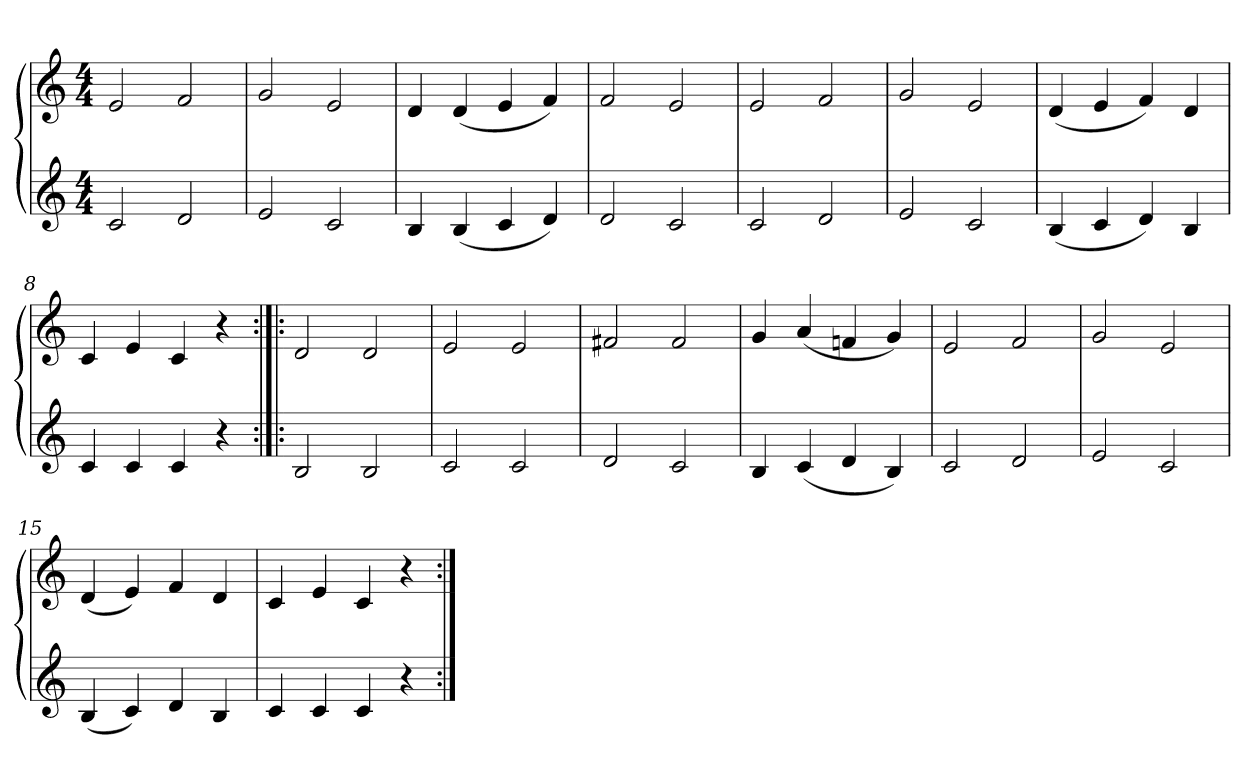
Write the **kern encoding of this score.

**kern	**kern
*part2	*part1
*staff2	*staff1
!!LO:PB:g=z
*clefG2	*clefG2
*k[]	*k[]
*C:	*C:
*M4/4	*M4/4
=1	=1
2ci/	2ei/
2di/	2fi/
=2	=2
2ei/	2gi/
2ci/	2ei/
=3	=3
4Bi/	4di/
(4Bi/	(4di/
4ci/	4ei/
4di/)	4fi/)
=4	=4
2di/	2fi/
2ci/	2ei/
=5	=5
2ci/	2ei/
2di/	2fi/
=6	=6
2ei/	2gi/
2ci/	2ei/
!!LO:LB:g=z
=7	=7
(4Bi/	(4di/
4ci/	4ei/
4di/)	4fi/)
4Bi/	4di/
=8	=8
4ci/	4ci/
4ci/	4ei/
4ci/	4ci/
4r	4r
=9:|!|:	=9:|!|:
2Bi/	2di/
2Bi/	2di/
=10	=10
2ci/	2ei/
2ci/	2ei/
=11	=11
2di/	2f#Xi/
2ci/	2f#i/
!!LO:LB:g=z
=12	=12
4Bi/	4gi/
(4ci/	(4ai/
4di/	4fni/
4Bi/)	4gi/)
=13	=13
2ci/	2ei/
2di/	2fi/
=14	=14
2ei/	2gi/
2ci/	2ei/
=15	=15
(4Bi/	(4di/
4ci/)	4ei/)
4di/	4fi/
4Bi/	4di/
=16	=16
4ci/	4ci/
4ci/	4ei/
4ci/	4ci/
4r	4r
=:|!	=:|!
*-	*-
